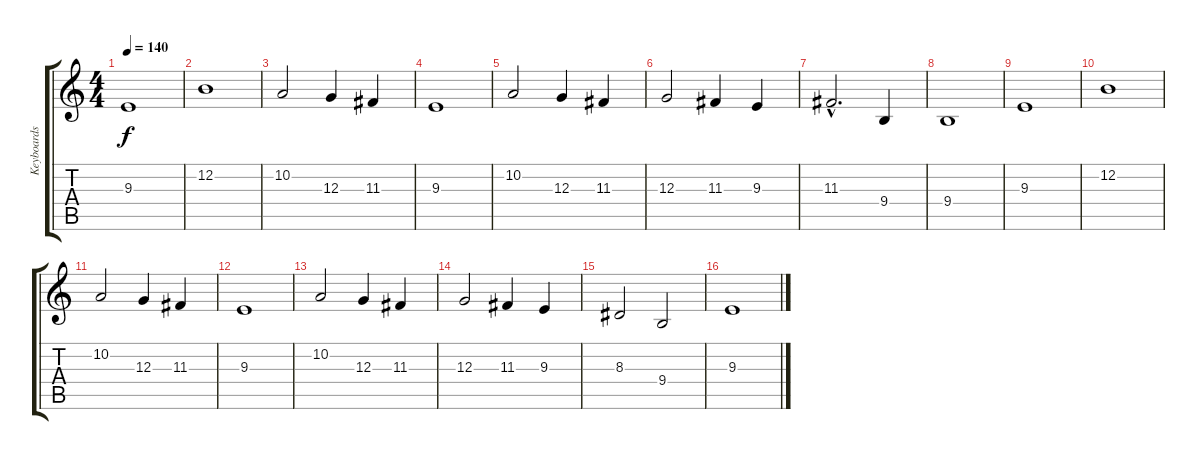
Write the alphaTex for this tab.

\track ("Keyboards" "Keyboards") {instrument pad1newage}
\staff {score tabs}
\tuning (E4 B3 G3 D3 A2 E2) {hide}
\ts (4 4)
\tempo 140
\clef g2
\ks c
9.3.1{dy f instrument pad1newage} |
12.2.1 |
10.2.2 12.3.4 11.3.4 |
9.3.1 |
10.2.2 12.3.4 11.3.4 |
12.3.2 11.3.4 9.3.4 |
11.3{hac}.2{d} 9.4.4 |
9.4.1 |
9.3.1 |
12.2.1 |
10.2.2 12.3.4 11.3.4 |
9.3.1 |
10.2.2 12.3.4 11.3.4 |
12.3.2 11.3.4 9.3.4 |
8.3.2 9.4.2 |
9.3.1
